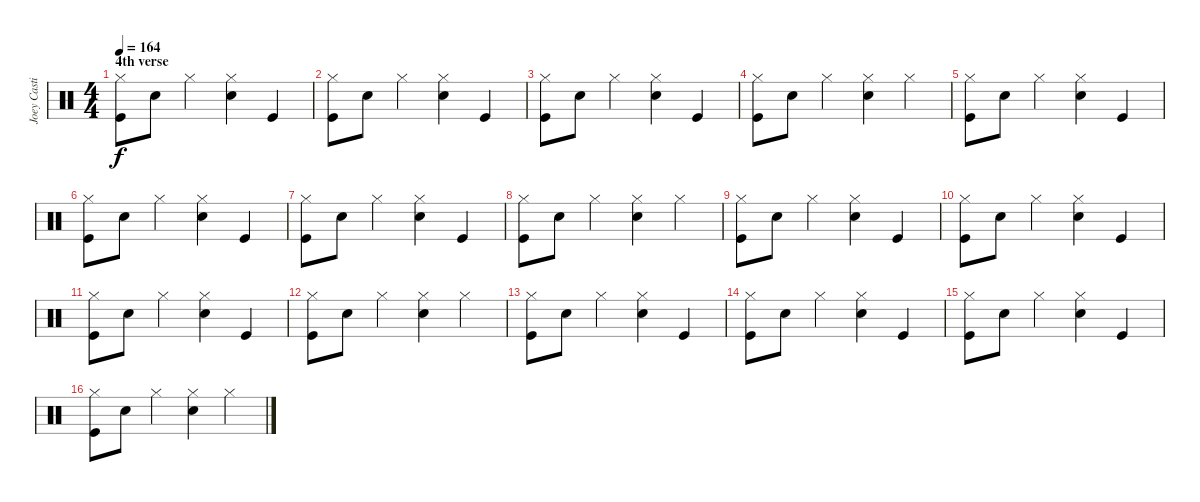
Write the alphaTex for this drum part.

\track ("Joey Castillo - drums" "Joey Casti") {instrument percussion}
\staff {score}
\articulation defaults
\ts (4 4)
\section ("" "4th verse")
\tempo 164
\clef neutral
\ks c
("Kick (hit)" "Hi-Hat (closed)").8{dy f} "Electric Snare (hit)".8 "Hi-Hat (closed)".4 ("Electric Snare (hit)" "Hi-Hat (closed)").4 "Kick (hit)".4 |
("Kick (hit)" "Hi-Hat (closed)").8 "Electric Snare (hit)".8 "Hi-Hat (closed)".4 ("Electric Snare (hit)" "Hi-Hat (closed)").4 "Kick (hit)".4 |
("Kick (hit)" "Hi-Hat (closed)").8 "Electric Snare (hit)".8 "Hi-Hat (closed)".4 ("Electric Snare (hit)" "Hi-Hat (closed)").4 "Kick (hit)".4 |
("Kick (hit)" "Hi-Hat (closed)").8 "Electric Snare (hit)".8 "Hi-Hat (closed)".4 ("Electric Snare (hit)" "Hi-Hat (closed)").4 "Hi-Hat (closed)".4 |
("Kick (hit)" "Hi-Hat (closed)").8 "Electric Snare (hit)".8 "Hi-Hat (closed)".4 ("Electric Snare (hit)" "Hi-Hat (closed)").4 "Kick (hit)".4 |
("Kick (hit)" "Hi-Hat (closed)").8 "Electric Snare (hit)".8 "Hi-Hat (closed)".4 ("Electric Snare (hit)" "Hi-Hat (closed)").4 "Kick (hit)".4 |
("Kick (hit)" "Hi-Hat (closed)").8 "Electric Snare (hit)".8 "Hi-Hat (closed)".4 ("Electric Snare (hit)" "Hi-Hat (closed)").4 "Kick (hit)".4 |
("Kick (hit)" "Hi-Hat (closed)").8 "Electric Snare (hit)".8 "Hi-Hat (closed)".4 ("Electric Snare (hit)" "Hi-Hat (closed)").4 "Hi-Hat (closed)".4 |
("Kick (hit)" "Hi-Hat (closed)").8 "Electric Snare (hit)".8 "Hi-Hat (closed)".4 ("Electric Snare (hit)" "Hi-Hat (closed)").4 "Kick (hit)".4 |
("Kick (hit)" "Hi-Hat (closed)").8 "Electric Snare (hit)".8 "Hi-Hat (closed)".4 ("Electric Snare (hit)" "Hi-Hat (closed)").4 "Kick (hit)".4 |
("Kick (hit)" "Hi-Hat (closed)").8 "Electric Snare (hit)".8 "Hi-Hat (closed)".4 ("Electric Snare (hit)" "Hi-Hat (closed)").4 "Kick (hit)".4 |
("Kick (hit)" "Hi-Hat (closed)").8 "Electric Snare (hit)".8 "Hi-Hat (closed)".4 ("Electric Snare (hit)" "Hi-Hat (closed)").4 "Hi-Hat (closed)".4 |
("Kick (hit)" "Hi-Hat (closed)").8 "Electric Snare (hit)".8 "Hi-Hat (closed)".4 ("Electric Snare (hit)" "Hi-Hat (closed)").4 "Kick (hit)".4 |
("Kick (hit)" "Hi-Hat (closed)").8 "Electric Snare (hit)".8 "Hi-Hat (closed)".4 ("Electric Snare (hit)" "Hi-Hat (closed)").4 "Kick (hit)".4 |
("Kick (hit)" "Hi-Hat (closed)").8 "Electric Snare (hit)".8 "Hi-Hat (closed)".4 ("Electric Snare (hit)" "Hi-Hat (closed)").4 "Kick (hit)".4 |
("Kick (hit)" "Hi-Hat (closed)").8 "Electric Snare (hit)".8 "Hi-Hat (closed)".4 ("Electric Snare (hit)" "Hi-Hat (closed)").4 "Hi-Hat (closed)".4
